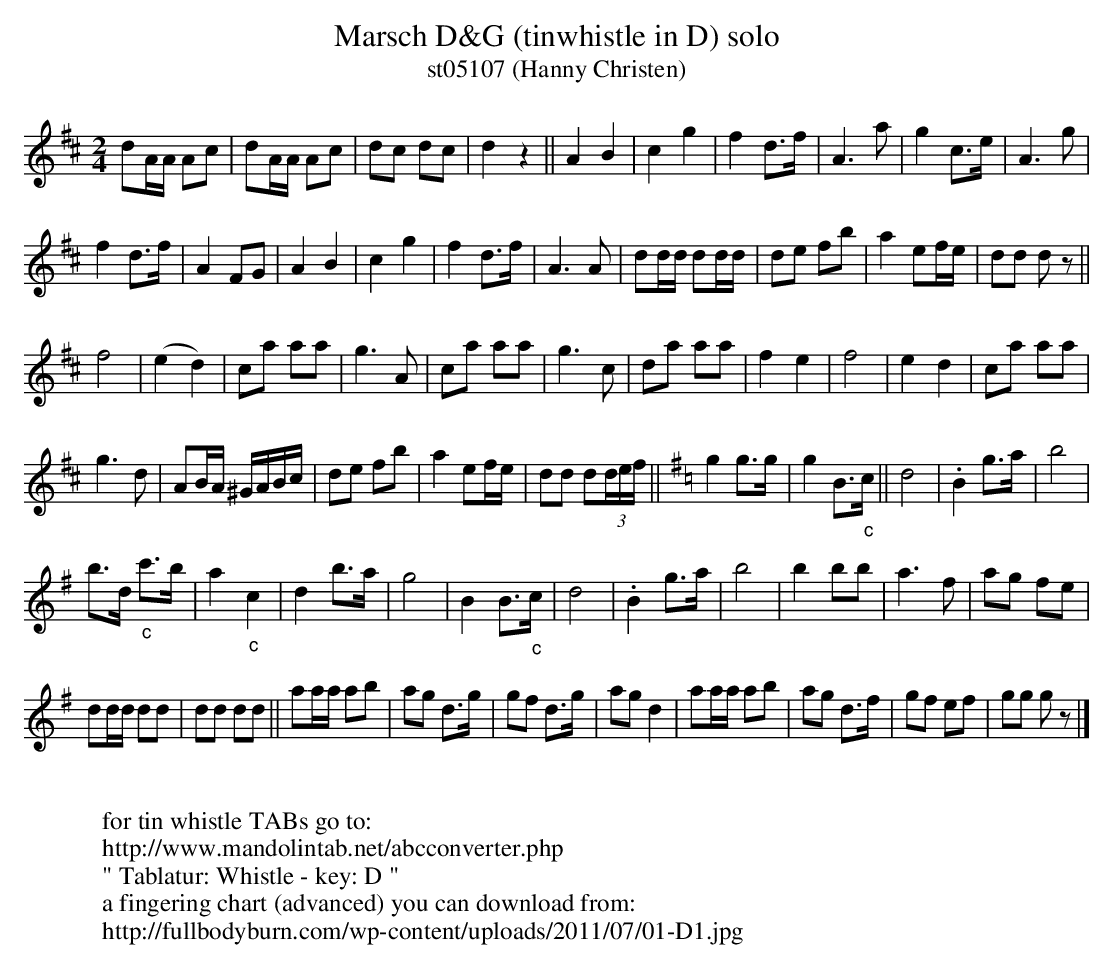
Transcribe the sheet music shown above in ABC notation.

X:1
T:Marsch D&G (tinwhistle in D) solo
T:st05107 (Hanny Christen)
M:2/4
L:1/8
K:D transpose=12
dA/2A/2 Ac | dA/2A/2 Ac | dc dc | d2z2 || A2B2 | c2g2 | f2d>f | A3a | g2c>e | A3g |
f2d>f | A2FG | A2B2 | c2g2 | f2d>f | A3A | dd/2d/2 dd/2d/2 | de fb | a2 ef/2e/2 | dd dz ||
f4 | (e2d2) | ca aa | g3A | ca aa | g3c | da aa | f2e2 | f4 | e2d2 | ca aa |
g3d | AB/2A/2 ^G/2A/2B/2c/2 | de fb | a2 ef/2e/2 | dd d(3d/2e/2f/2 || [K:G] g2g>g | g2B>"_c"c || d4 | .B2 g>a | b4 |
b>d "_c"c'>b | a2"_c"c2 | d2 b>a | g4 | B2B>"_c"c | d4 | .B2g>a | b4 | b2bb | a3f | ag fe |
dd/2d/2 dd | dd dd || aa/2a/2 ab | ag d>g | gf d>g | agd2 | aa/2a/2 ab | ag d>f | gf ef | gg gz |]
W:
W:for tin whistle TABs go to:
W:http://www.mandolintab.net/abcconverter.php
W:" Tablatur: Whistle - key: D "
W:a fingering chart (advanced) you can download from:
W:http://fullbodyburn.com/wp-content/uploads/2011/07/01-D1.jpg
